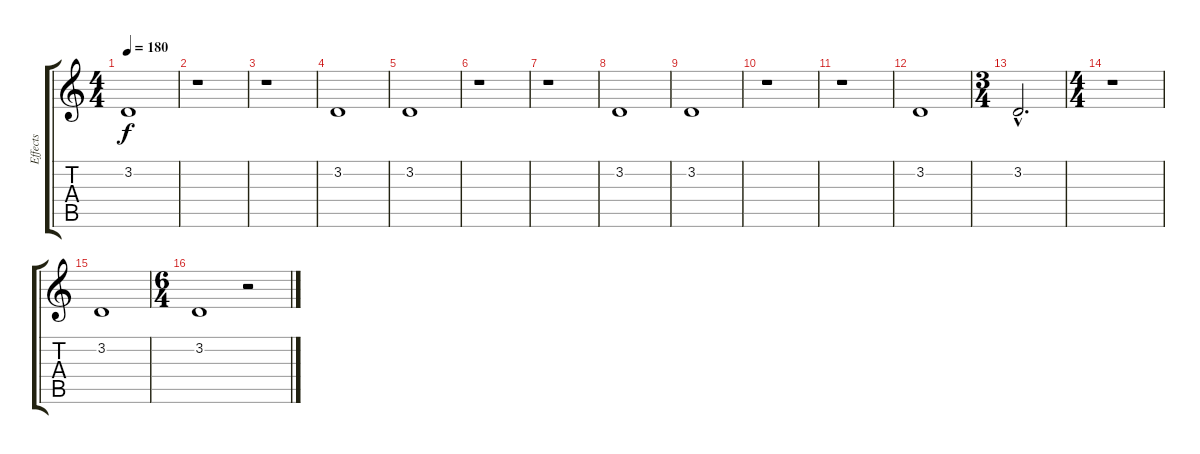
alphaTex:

\track ("Effects" "Effects") {instrument fx7echoes}
\staff {score tabs}
\tuning (E4 B3 G3 D3 A2 E2) {hide}
\ts (4 4)
\tempo 180
\clef g2
\ks c
3.2.1{dy f} |
r.1 |
r.1 |
3.2.1 |
3.2.1 |
r.1 |
r.1 |
3.2.1 |
3.2.1 |
r.1 |
r.1 |
3.2.1 |
\ts (3 4)
3.2{hac}.2{d} |
\ts (4 4)
r.1 |
3.2.1 |
\ts (6 4)
3.2.1 r.2
